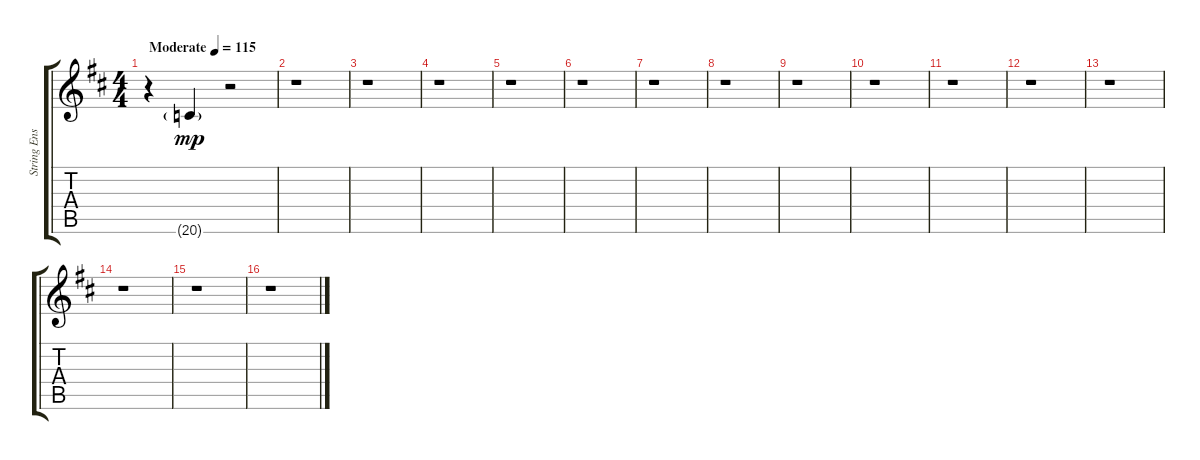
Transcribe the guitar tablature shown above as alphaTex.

\track ("String Ensemble 2" "String Ens") {instrument stringensemble1}
\staff {score tabs}
\tuning (E4 B3 G3 D3 A2 E2) {hide}
\ts (4 4)
\tempo (115 "Moderate")
\clef g2
\ks bminor
r.4{dy mp instrument stringensemble2} 20.6{g}.4 r.2 |
r.1 |
r.1 |
r.1 |
r.1 |
r.1 |
r.1 |
r.1 |
r.1 |
r.1 |
r.1 |
r.1 |
r.1 |
r.1 |
r.1 |
r.1
